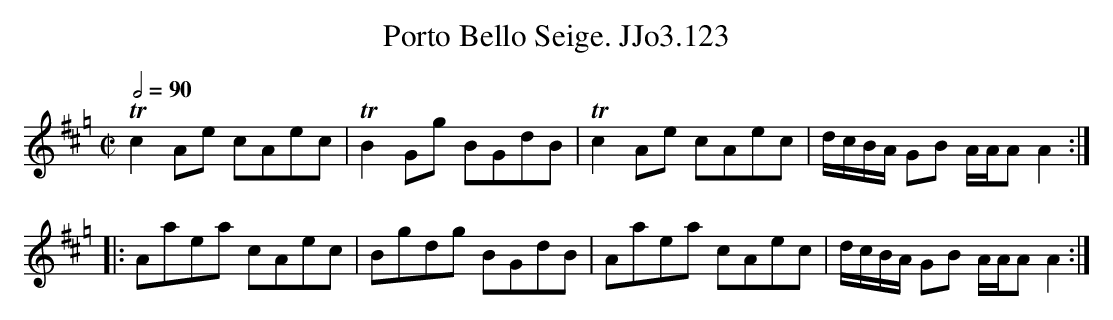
X:1
T:Porto Bello Seige. JJo3.123
M:C|
L:1/8
Q:1/2=90
K:Hp
Tc2Ae cAec | TB2Gg BGdB | Tc2Ae cAec | d/c/B/A/ GB A/A/A A2 :|
|: Aaea cAec | Bgdg BGdB | Aaea cAec | d/c/B/A/ GB A/A/A A2 :|
